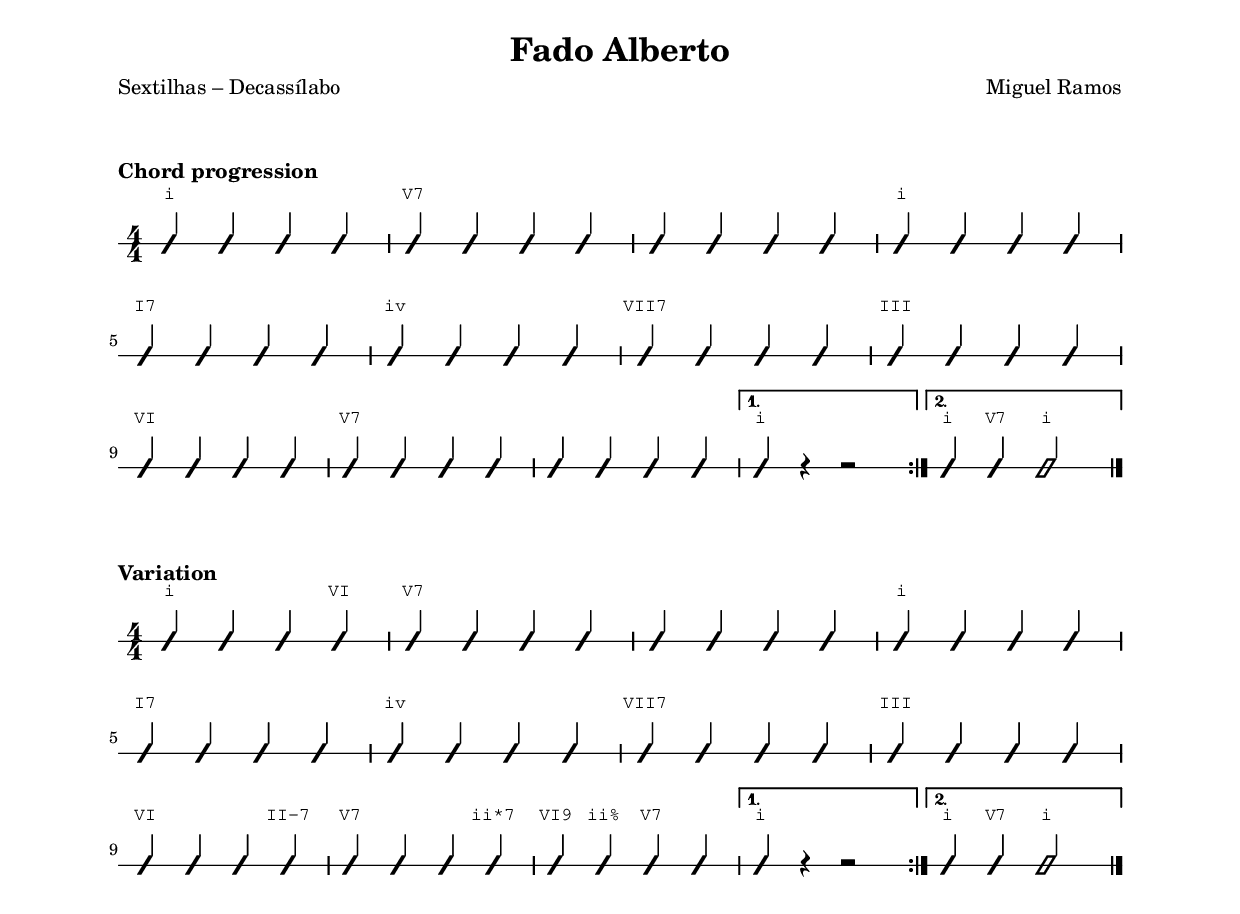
% Fado Alberto
% Engraved by Joan Josep Ordinas Rosa <jordinas@gmail.com> 

\version "2.16.2"

\include "portugues.ly"

% Fado Alberto
% Engraved by Joan Josep Ordinas Rosa <jordinas@gmail.com> 

\version "2.16.2"

\include "portugues.ly"

%%%%%%%%%%%%%%%%%%%%%%%%%%%%%%%%%%%%%%%%%%%%%%%%%%%%%%%%%%%%%%%%%%%%%%%%
% Page setup
%%%%%%%%%%%%%%%%%%%%%%%%%%%%%%%%%%%%%%%%%%%%%%%%%%%%%%%%%%%%%%%%%%%%%%%%

\paper {
  #(set-paper-size "a4")
  top-margin = 25\mm
  bottom-margin = 20\mm
  left-margin = 20\mm
  line-width =  170\mm
  ragged-bottom = ##t
}

\header {
  title = "Fado Alberto"
  composer = "Miguel Ramos"
  poet = "Sextilhas – Decassílabo"
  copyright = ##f
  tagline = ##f
}

Stave = {
  \clef treble
  \key mi \minor
  \numericTimeSignature
  \time 4/4
}

Tablature = {
  \clef tab
  \key mi \minor
  \numericTimeSignature
  \time 4/4
}

% EOF


%%%%%%%%%%%%%%%%%%%%%%%%%%%%%%%%%%%%%%%%%%%%%%%%%%%%%%%%%%%%%%%%%%%%%%%%
% Universal key score
%%%%%%%%%%%%%%%%%%%%%%%%%%%%%%%%%%%%%%%%%%%%%%%%%%%%%%%%%%%%%%%%%%%%%%%%

% Desired measures for line
Breaks = \notemode {
  \repeat volta 2 {
    s1 * 4 \break
    s1 * 4 \break
    s1 * 3
  }
  \alternative {
    { s1 }
    { s1 }
  }
}

% Strumming rhythms
Strumming = \relative do' {
  \repeat volta 2 {
    do4 do4 do4 do4 | do4 do4 do4 do4 | do4 do4 do4 do4 | do4 do4 do4 do4 |
    do4 do4 do4 do4 | do4 do4 do4 do4 | do4 do4 do4 do4 | do4 do4 do4 do4 |
    do4 do4 do4 do4 | do4 do4 do4 do4 | do4 do4 do4 do4 |
  }
  \alternative {
    { do4 r4 r2 }
    { do4 do4 do2 \bar "|." }
  }
}

% Pseudo lyrics
GuideA = \notemode {
  do1 do1 s1 do1
  do1 do1 do1 do1
  do1 do1 s1 do1
  do4 do4 do2
}

SymbolsA = \lyricmode {
  \markup \typewriter \medium i
  \markup \typewriter \medium V7
  \markup \typewriter \medium i

  \markup \typewriter \medium I7
  \markup \typewriter \medium iv
  \markup \typewriter \medium VII7
  \markup \typewriter \medium III

  \markup \typewriter \medium VI
  \markup \typewriter \medium V7
  \markup \typewriter \medium i

  \markup \typewriter \medium i
  \markup \typewriter \medium V7
  \markup \typewriter \medium i
}

GuideB = \notemode {
  do2. do4 do1 s1 do1
  do1 do1 do1 do1
  do2. do4 do2. do4 do4 do4 do2 do1
  do4 do4 do2
}

SymbolsB = \lyricmode {
  \markup \typewriter \medium i
  \markup \typewriter \medium VI
  \markup \typewriter \medium V7
  \markup \typewriter \medium i

  \markup \typewriter \medium I7
  \markup \typewriter \medium iv
  \markup \typewriter \medium VII7
  \markup \typewriter \medium III

  \markup \typewriter \medium VI
  \markup \typewriter \medium II-7
  \markup \typewriter \medium V7
  \markup \typewriter \medium ii*7
  \markup \typewriter \medium VI9
  \markup \typewriter \medium ii%
  \markup \typewriter \medium V7
  \markup \typewriter \medium i

  \markup \typewriter \medium i
  \markup \typewriter \medium V7
  \markup \typewriter \medium i
}

% Score

#(set-global-staff-size 18)

\markup \vspace #2
\markup { \bold { Chord progression } }

\score {
  \simultaneous {
    \new Devnull = "guide" \GuideA
    \new Lyrics \with {
      \override VerticalAxisGroup #'minimum-Y-extent = #'(-1.2 . 1)
      }
      \lyricsto "guide" {
	\set fontSize = #-2
	\SymbolsA
    }
    \new RhythmicStaff <<
      \Stave
      \new Voice \Breaks
      \new Voice \with {
	\consists Pitch_squash_engraver
      } {
	\improvisationOn
	\Strumming
      }
    >>
  }
  \layout {
    indent = 0.0\cm
  }
}

\markup { \bold { Variation } }

\score {
  \simultaneous {
    \new Devnull = "guide" \GuideB
    \new Lyrics \with {
      \override VerticalAxisGroup #'minimum-Y-extent = #'(-1.2 . 1)
      }
      \lyricsto "guide" {
	\set fontSize = #-2
	\SymbolsB
    }
    \new RhythmicStaff <<
      \Stave
      \new Voice \Breaks
      \new Voice \with {
	\consists Pitch_squash_engraver
      } {
	\improvisationOn
	\Strumming
      }
    >>
  }
  \layout {
    indent = 0.0\cm
  }
}

% EOF
